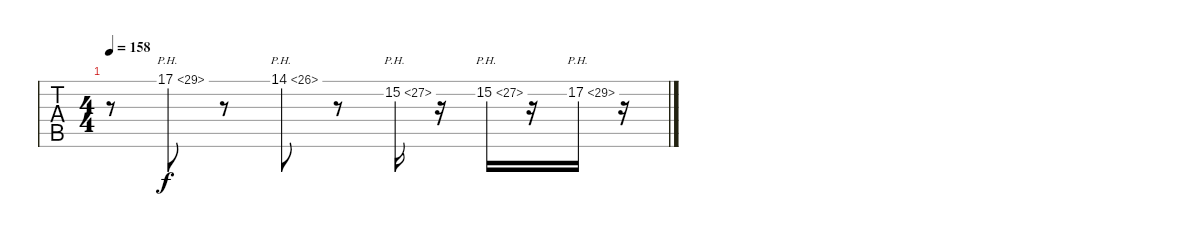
\track ("   " "   ") {instrument fx7echoes}
\staff {tabs}
\tuning (D4 A3 F3 C3 G2 D2) {hide}
\ts (4 4)
\tempo 158
\clef g2
\ks c
r.8{dy f} 17.1{ph 12}.8 r.8 14.1{ph 12}.8 r.8 15.2{ph 12}.16 r.16 15.2{ph 12}.16 r.16 17.2{ph 12}.16 r.16
